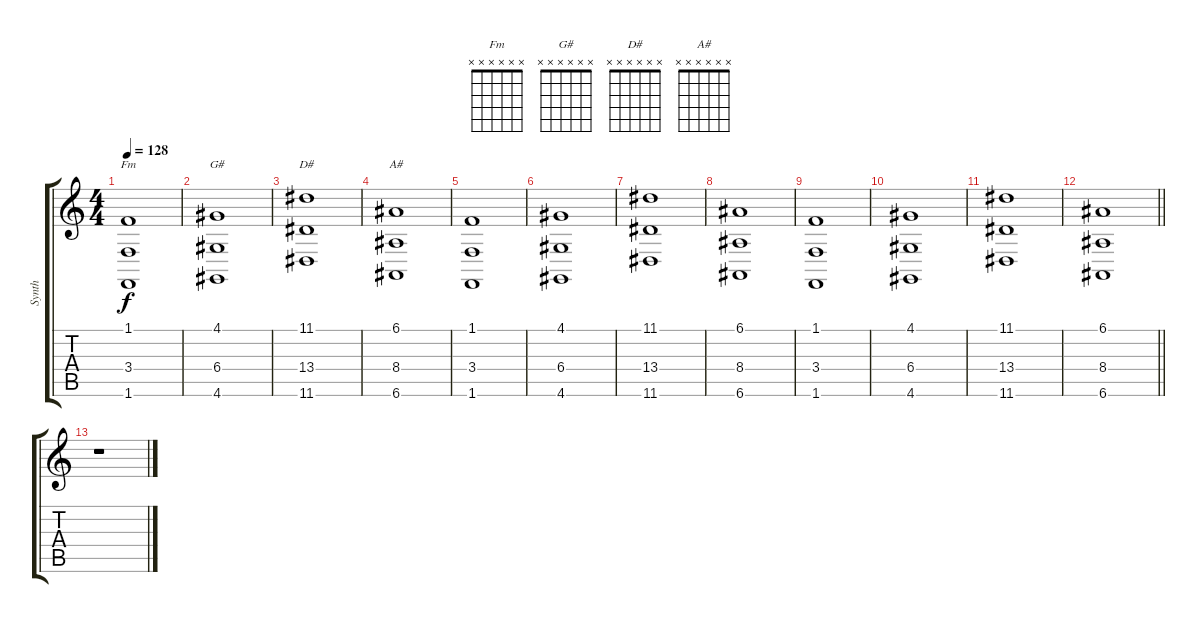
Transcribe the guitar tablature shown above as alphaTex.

\track ("Synth" "Synth") {instrument pad2warm}
\staff {score tabs}
\tuning (E4 B3 G3 D3 A2 E2) {hide}
\chord ("Fm" x x x x x x)
\chord ("G#" x x x x x x)
\chord ("D#" x x x x x x)
\chord ("A#" x x x x x x)
\ts (4 4)
\tempo 128
\clef g2
\ks c
(1.1 3.4 1.6).1{ch "Fm" dy f} |
(4.1 6.4 4.6).1{ch "G#"} |
(11.1 13.4 11.6).1{ch "D#"} |
(6.1 8.4 6.6).1{ch "A#"} |
(1.1 3.4 1.6).1 |
(4.1 6.4 4.6).1 |
(11.1 13.4 11.6).1 |
(6.1 8.4 6.6).1 |
(1.1 3.4 1.6).1 |
(4.1 6.4 4.6).1 |
(11.1 13.4 11.6).1 |
\barLineRight lightlight
(6.1 8.4 6.6).1 |
r.1
